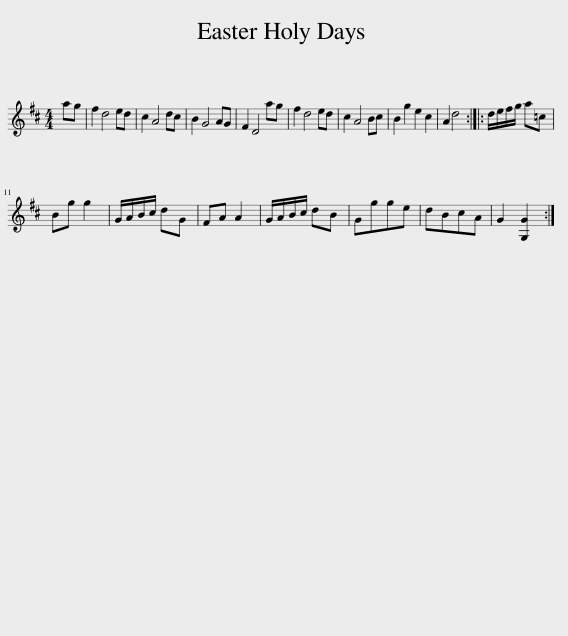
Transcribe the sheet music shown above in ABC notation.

X:1
L:1/8
M:4/4
I:linebreak $
K:D
V:1 treble
V:1
 ag | f2 d4 ed | c2 A4 dc | B2 G4 AG | F2 D4 ag | %5
 f2 d4 ed | c2 A4 Bc | B2 g2 e2 c2 | A2 d4 :: d/e/f/g/ a=c |$ %10
 Bg g2 | G/A/B/c/ dG | FA A2 | G/A/B/c/ dB | Ggge | %15
 dBcA | G2 [G,G]2 :| %17
